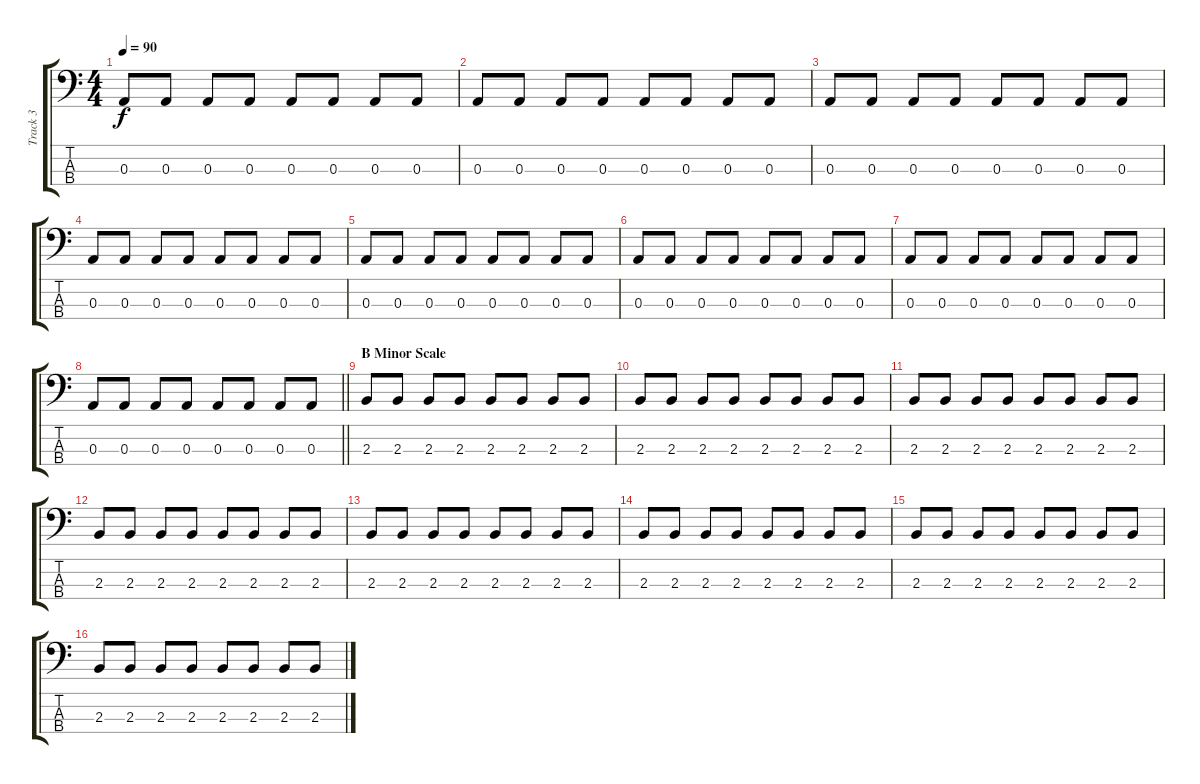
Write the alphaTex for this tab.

\track ("Track 3" "Track 3") {instrument electricbassfinger}
\staff {score tabs}
\tuning (G2 D2 A1 E1) {hide}
\ts (4 4)
\tempo 90
\clef f4
\ks c
0.3.8{dy f} 0.3.8 0.3.8 0.3.8 0.3.8 0.3.8 0.3.8 0.3.8 |
0.3.8 0.3.8 0.3.8 0.3.8 0.3.8 0.3.8 0.3.8 0.3.8 |
0.3.8 0.3.8 0.3.8 0.3.8 0.3.8 0.3.8 0.3.8 0.3.8 |
0.3.8 0.3.8 0.3.8 0.3.8 0.3.8 0.3.8 0.3.8 0.3.8 |
0.3.8 0.3.8 0.3.8 0.3.8 0.3.8 0.3.8 0.3.8 0.3.8 |
0.3.8 0.3.8 0.3.8 0.3.8 0.3.8 0.3.8 0.3.8 0.3.8 |
0.3.8 0.3.8 0.3.8 0.3.8 0.3.8 0.3.8 0.3.8 0.3.8 |
\barLineRight lightlight
0.3.8 0.3.8 0.3.8 0.3.8 0.3.8 0.3.8 0.3.8 0.3.8 |
\section ("" "B Minor Scale")
2.3.8 2.3.8 2.3.8 2.3.8 2.3.8 2.3.8 2.3.8 2.3.8 |
2.3.8 2.3.8 2.3.8 2.3.8 2.3.8 2.3.8 2.3.8 2.3.8 |
2.3.8 2.3.8 2.3.8 2.3.8 2.3.8 2.3.8 2.3.8 2.3.8 |
2.3.8 2.3.8 2.3.8 2.3.8 2.3.8 2.3.8 2.3.8 2.3.8 |
2.3.8 2.3.8 2.3.8 2.3.8 2.3.8 2.3.8 2.3.8 2.3.8 |
2.3.8 2.3.8 2.3.8 2.3.8 2.3.8 2.3.8 2.3.8 2.3.8 |
2.3.8 2.3.8 2.3.8 2.3.8 2.3.8 2.3.8 2.3.8 2.3.8 |
2.3.8 2.3.8 2.3.8 2.3.8 2.3.8 2.3.8 2.3.8 2.3.8
